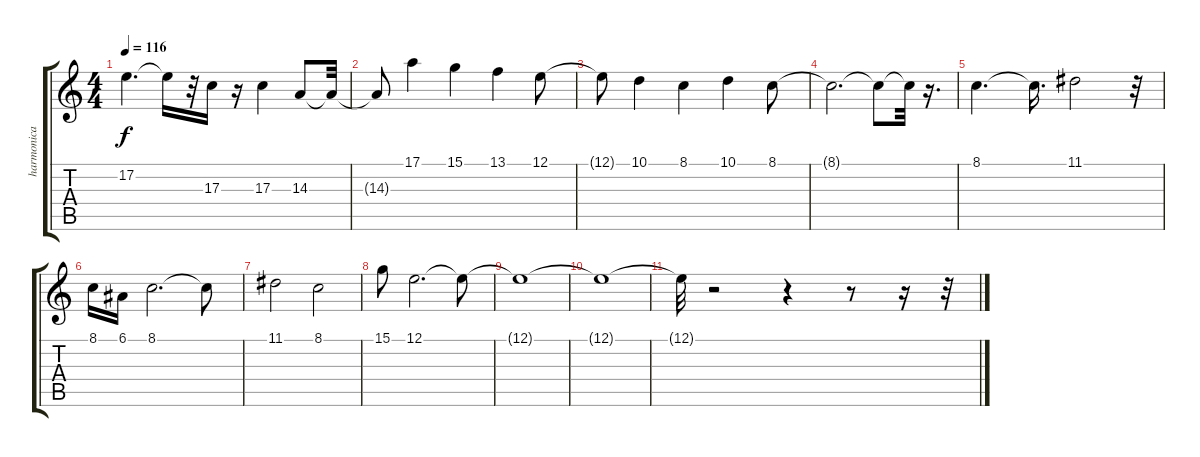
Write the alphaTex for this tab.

\track ("harmonica" "harmonica") {instrument harmonica}
\staff {score tabs}
\tuning (E4 B3 G3 D3 A2 E2) {hide}
\ts (4 4)
\tempo 116
\clef g2
\ks c
17.2{t}.4{d dy f} 17.2{t}.16 r.32 17.3.16 r.16 17.3.4 14.3.8 14.3{t}.32 |
14.3{t}.8 17.1.4 15.1.4 13.1.4 12.1.8 |
12.1{t}.8 10.1.4 8.1.4 10.1.4 8.1.8 |
8.1{t}.2{d} 8.1{t}.8 8.1{t}.32 r.16{d} |
8.1.4{d} 8.1{t}.16{d} 11.1.2 r.32 |
8.1.16 6.1.16 8.1.2{d} 8.1{t}.8 |
11.1.2 8.1.2 |
15.1.8 12.1.2{d} 12.1{t}.8 |
12.1{t}.1 |
12.1{t}.1 |
12.1{t}.32 r.2 r.4 r.8 r.16 r.32
